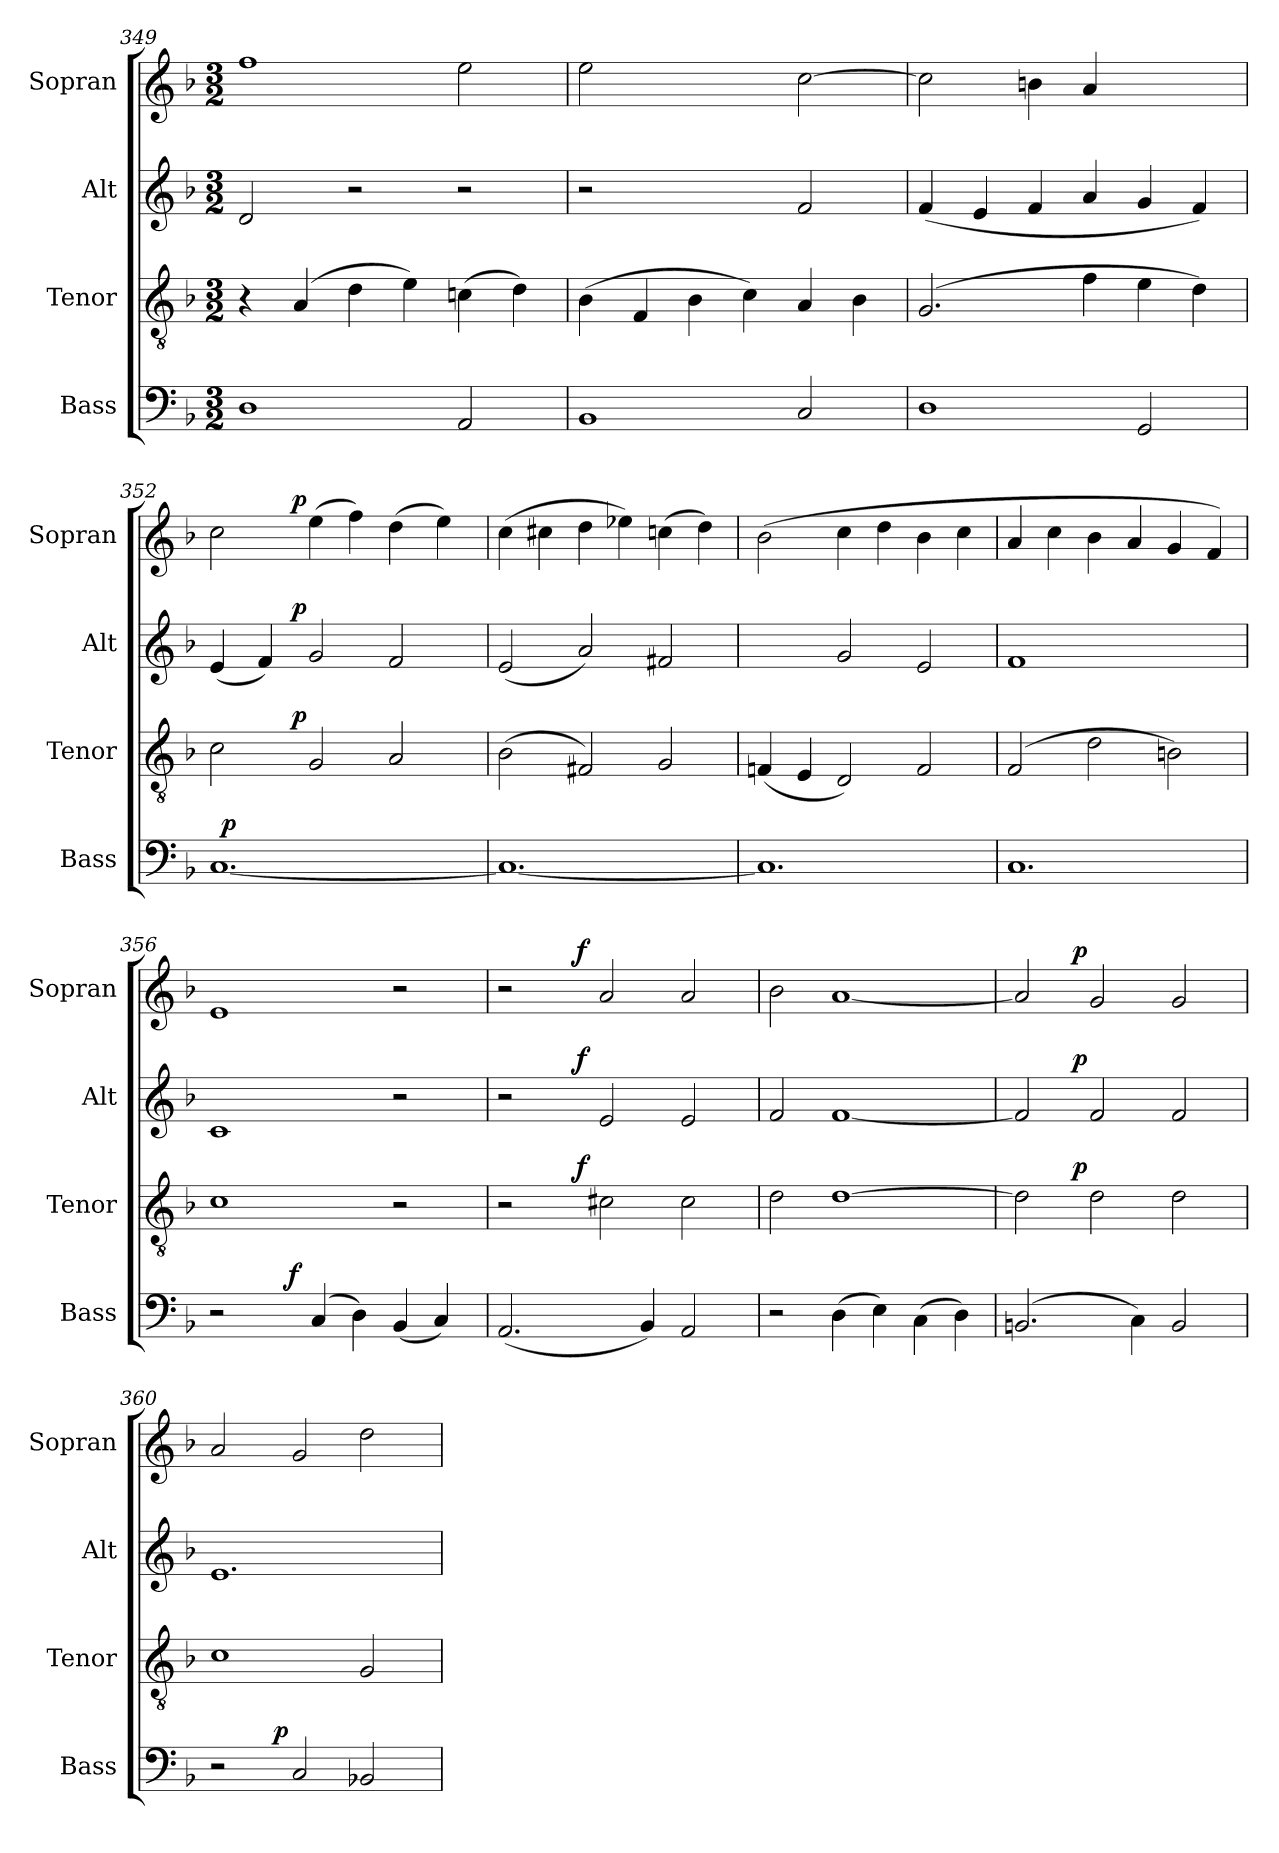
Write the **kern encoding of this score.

**kern	**dynam	**kern	**dynam	**kern	**dynam	**kern	**dynam
*part4	*part4	*part3	*part3	*part2	*part2	*part1	*part1
*staff4	*staff4	*staff3	*staff3	*staff2	*staff2	*staff1	*staff1
*I"Bass	*	*I"Tenor	*	*I"Alt	*	*I"Sopran	*
*I'Bass	*	*I'Tenor	*	*I'Alt	*	*I'Sopran	*
*clefF4	*	*clefGv2	*	*clefG2	*	*clefG2	*
*k[b-]	*	*k[b-]	*	*k[b-]	*	*k[b-]	*
*F:	*	*F:	*	*F:	*	*F:	*
*M3/2	*	*M3/2	*	*M3/2	*	*M3/2	*
=349	=349	=349	=349	=349	=349	=349	=349
1D	.	4r	.	2d/	.	1ff	.
.	.	(4A/	.	.	.	.	.
.	.	4d\	.	2r	.	.	.
.	.	4e\)	.	.	.	.	.
2AA/	.	(>4cn\	.	2r	.	2ee\	.
.	.	4d\)	.	.	.	.	.
=350	=350	=350	=350	=350	=350	=350	=350
1BB-	.	(>4B-\	.	2r	.	2ee\	.
.	.	4F/	.	.	.	.	.
.	.	4B-\	.	2ryy	.	2ryy	.
.	.	4c\)	.	.	.	.	.
2C/	.	4A/	.	2f/	.	[>2cc\	.
.	.	4B-\	.	.	.	.	.
=351	=351	=351	=351	=351	=351	=351	=351
1D	.	(2.G/	.	(<4f/	.	2cc\]	.
.	.	.	.	4e/	.	.	.
.	.	.	.	4f/	.	4bn\	.
.	.	4f\	.	4a/	.	4a/	.
2GG/	.	4e\	.	4g/	.	2ryy	.
.	.	4d\)	.	4f/)	.	.	.
!!LO:PB:g=z
=352	=352	=352	=352	=352	=352	=352	=352
*^	*	*^	*	*^	*	*^	*
[<1.C	32ryy	.	2c\	4..ryy	.	(<4e/	4..ryy	.	2cc\	4..ryy	.
!	!	!LO:DY:a	!	!	!	!	!	!	!	!	!
.	1ryy	p	.	.	.	.	.	.	.	.	.
.	.	.	.	.	.	4f/)	.	.	.	.	.
!	!	!	!	!	!LO:DY:a	!	!	!LO:DY:a	!	!	!LO:DY:a
.	.	.	.	1ryy	p	.	1ryy	p	.	1ryy	p
.	.	.	2G/	.	.	2g/	.	.	(>4ee\	.	.
.	.	.	.	.	.	.	.	.	4ff\)	.	.
.	.	.	2A/	.	.	2f/	.	.	(>4dd\	.	.
.	4...ryy	.	.	.	.	.	.	.	.	.	.
.	.	.	.	.	.	.	.	.	4ee\)	.	.
.	.	.	.	16ryy	.	.	16ryy	.	.	16ryy	.
*v	*v	*	*	*	*	*v	*v	*	*v	*v	*
*	*	*v	*v	*	*	*	*	*
=353	=353	=353	=353	=353	=353	=353	=353
1.C_	.	(>2B-\	.	(<2e/	.	(>4cc\	.
.	.	.	.	.	.	4cc#X\	.
.	.	2F#X/)	.	2a/)	.	4dd\	.
.	.	.	.	.	.	4ee-X\)	.
.	.	2G/	.	2f#X/	.	(>4ccn\	.
.	.	.	.	.	.	4dd\)	.
=354	=354	=354	=354	=354	=354	=354	=354
1.C]	.	(<4Fn/	.	2ryy	.	(>2b-\	.
.	.	4E/	.	.	.	.	.
.	.	2D/)	.	2g/	.	4cc\	.
.	.	.	.	.	.	4dd\	.
.	.	2F/	.	2e/	.	4b-\	.
.	.	.	.	.	.	4cc\	.
=355	=355	=355	=355	=355	=355	=355	=355
1.C	.	(2F/	.	1f	.	4a/	.
.	.	.	.	.	.	4cc\	.
.	.	2d\	.	.	.	4b-\	.
.	.	.	.	.	.	4a/	.
.	.	2Bn\)	.	2ryy	.	4g/	.
.	.	.	.	.	.	4f/)	.
=356	=356	=356	=356	=356	=356	=356	=356
*^	*	*	*	*	*	*	*
2r	4ryy	.	1c	.	1c	.	1e	.
.	8ryy	.	.	.	.	.	.	.
.	32ryy	.	.	.	.	.	.	.
!	!	!LO:DY:a	!	!	!	!	!	!
.	1ryy	f	.	.	.	.	.	.
(4C/	.	.	.	.	.	.	.	.
4D\)	.	.	.	.	.	.	.	.
(<4BB-/	.	.	2r	.	2r	.	2r	.
4C/)	.	.	.	.	.	.	.	.
.	16.ryy	.	.	.	.	.	.	.
*v	*v	*	*	*	*	*	*	*
!!LO:LB:g=z
=357	=357	=357	=357	=357	=357	=357	=357
*	*	*^	*	*^	*	*^	*
(<2.AA/	.	2r	4ryy	.	2r	4ryy	.	2r	4ryy	.
.	.	.	8ryy	.	.	8ryy	.	.	8ryy	.
.	.	.	32ryy	.	.	32ryy	.	.	32ryy	.
!	!	!	!	!LO:DY:a	!	!	!LO:DY:a	!	!	!LO:DY:a
.	.	.	1ryy	f	.	1ryy	f	.	1ryy	f
.	.	2c#X\	.	.	2e/	.	.	2a/	.	.
4BB-/)	.	.	.	.	.	.	.	.	.	.
2AA/	.	2c#\	.	.	2e/	.	.	2a/	.	.
.	.	.	16.ryy	.	.	16.ryy	.	.	16.ryy	.
*	*	*v	*v	*	*	*	*	*v	*v	*
*	*	*	*	*v	*v	*	*	*
=358	=358	=358	=358	=358	=358	=358	=358
2r	.	2d\	.	2f/	.	2b-\	.
(>4D\	.	[>1d	.	[<1f	.	[<1a	.
4E\)	.	.	.	.	.	.	.
(>4C\	.	.	.	.	.	.	.
4D\)	.	.	.	.	.	.	.
=359	=359	=359	=359	=359	=359	=359	=359
*	*	*^	*	*^	*	*^	*
(2.BBn/	.	2d\]	4..ryy	.	2f/]	4..ryy	.	2a/]	4..ryy	.
!	!	!	!	!LO:DY:a	!	!	!LO:DY:a	!	!	!LO:DY:a
.	.	.	1ryy	p	.	1ryy	p	.	1ryy	p
.	.	2d\	.	.	2f/	.	.	2g/	.	.
4C\)	.	.	.	.	.	.	.	.	.	.
2BB/	.	2d\	.	.	2f/	.	.	2g/	.	.
.	.	.	16ryy	.	.	16ryy	.	.	16ryy	.
*	*	*v	*v	*	*	*	*	*v	*v	*
*	*	*	*	*v	*v	*	*	*
=360	=360	=360	=360	=360	=360	=360	=360
*^	*	*	*	*	*	*	*
2r	4..ryy	.	1c	.	1.e	.	2a/	.
!	!	!LO:DY:a	!	!	!	!	!	!
.	1ryy	p	.	.	.	.	.	.
2C/	.	.	.	.	.	.	2g/	.
2BB-X/	.	.	2G/	.	.	.	2dd\	.
.	16ryy	.	.	.	.	.	.	.
*v	*v	*	*	*	*	*	*	*
=	=	=	=	=	=	=	=
*-	*-	*-	*-	*-	*-	*-	*-
